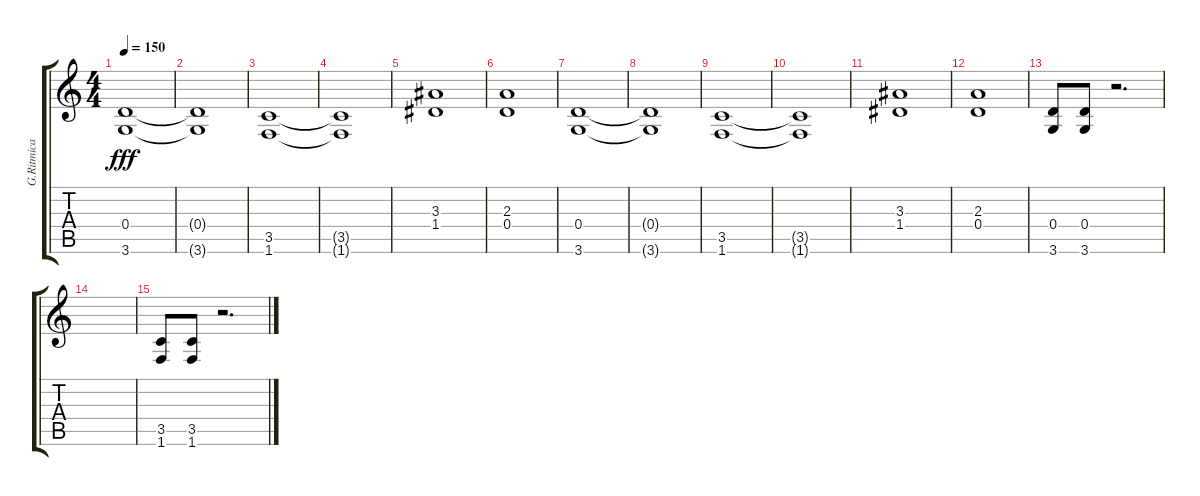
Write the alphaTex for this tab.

\track ("G.Ritmica" "G.Ritmica") {instrument overdrivenguitar}
\staff {score tabs}
\tuning (E4 B3 G3 D3 A2 E2) {hide}
\ts (4 4)
\tempo 150
\clef g2
\ks c
(0.4 3.6).1{dy fff instrument overdrivenguitar} |
(0.4{t} 3.6{t}).1 |
(3.5 1.6).1 |
(3.5{t} 1.6{t}).1 |
(3.3 1.4).1 |
(2.3 0.4).1 |
(0.4 3.6).1 |
(0.4{t} 3.6{t}).1 |
(3.5 1.6).1 |
(3.5{t} 1.6{t}).1 |
(3.3 1.4).1 |
(2.3 0.4).1 |
(0.4 3.6).8{balance 0} (0.4 3.6).8 r.2{d} |
|
(3.5 1.6).8 (3.5 1.6).8 r.2{d}
